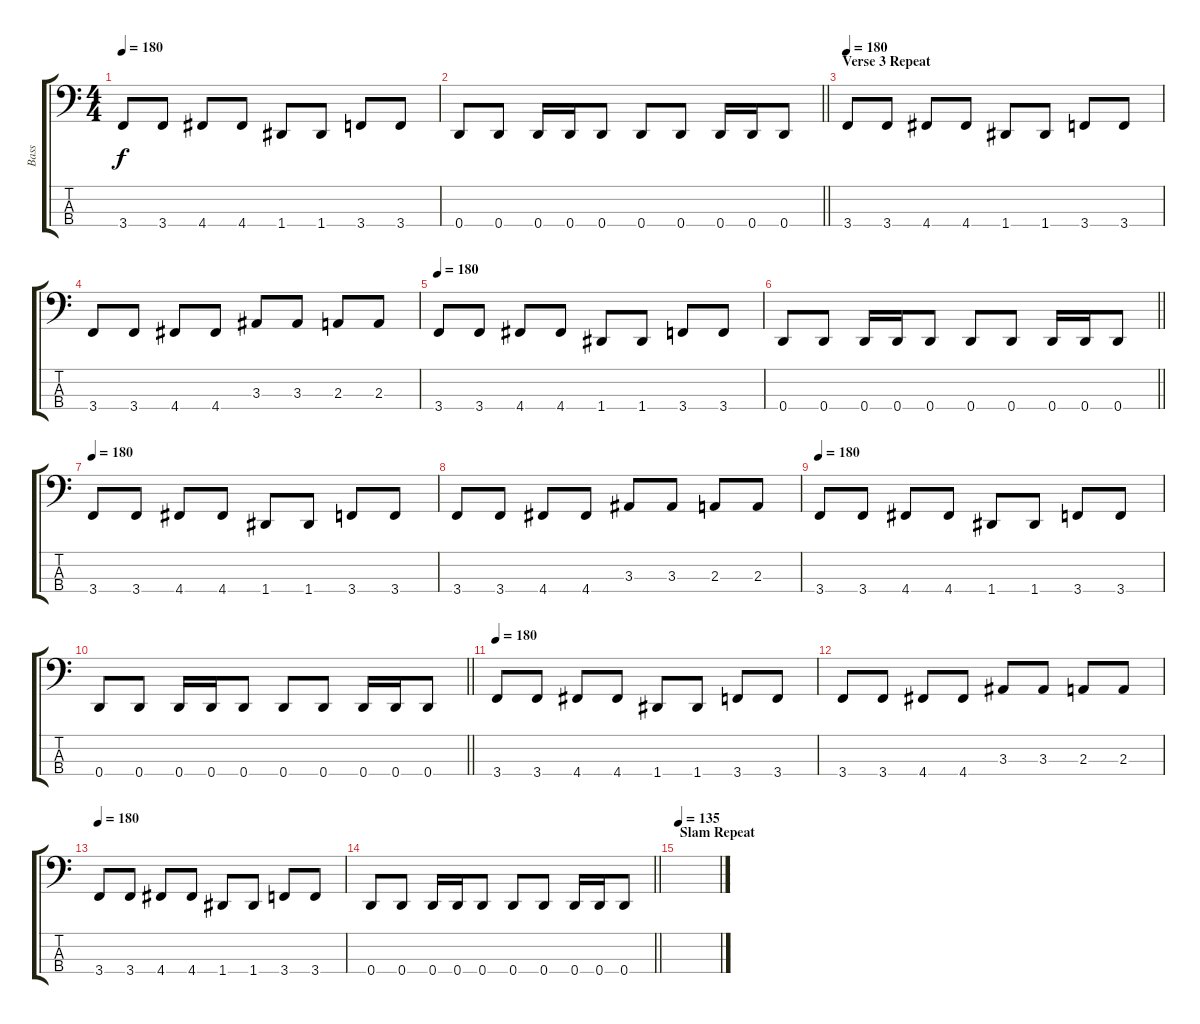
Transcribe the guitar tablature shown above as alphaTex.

\track ("Bass" "Bass") {instrument electricbassfinger}
\staff {score tabs}
\tuning (F2 C2 G1 D1) {hide}
\ts (4 4)
\tempo 180
\clef f4
\ks c
3.4.8{dy f} 3.4.8 4.4.8 4.4.8 1.4.8 1.4.8 3.4.8 3.4.8 |
\barLineRight lightlight
0.4.8 0.4.8 0.4.16 0.4.16 0.4.8 0.4.8 0.4.8 0.4.16 0.4.16 0.4.8 |
\section ("" "Verse 3 Repeat")
\tempo 180
3.4.8 3.4.8 4.4.8 4.4.8 1.4.8 1.4.8 3.4.8 3.4.8 |
3.4.8 3.4.8 4.4.8 4.4.8 3.3.8 3.3.8 2.3.8 2.3.8 |
\tempo 180
3.4.8 3.4.8 4.4.8 4.4.8 1.4.8 1.4.8 3.4.8 3.4.8 |
\barLineRight lightlight
0.4.8 0.4.8 0.4.16 0.4.16 0.4.8 0.4.8 0.4.8 0.4.16 0.4.16 0.4.8 |
\tempo 180
3.4.8 3.4.8 4.4.8 4.4.8 1.4.8 1.4.8 3.4.8 3.4.8 |
3.4.8 3.4.8 4.4.8 4.4.8 3.3.8 3.3.8 2.3.8 2.3.8 |
\tempo 180
3.4.8 3.4.8 4.4.8 4.4.8 1.4.8 1.4.8 3.4.8 3.4.8 |
\barLineRight lightlight
0.4.8 0.4.8 0.4.16 0.4.16 0.4.8 0.4.8 0.4.8 0.4.16 0.4.16 0.4.8 |
\tempo 180
3.4.8 3.4.8 4.4.8 4.4.8 1.4.8 1.4.8 3.4.8 3.4.8 |
3.4.8 3.4.8 4.4.8 4.4.8 3.3.8 3.3.8 2.3.8 2.3.8 |
\tempo 180
3.4.8 3.4.8 4.4.8 4.4.8 1.4.8 1.4.8 3.4.8 3.4.8 |
\barLineRight lightlight
0.4.8 0.4.8 0.4.16 0.4.16 0.4.8 0.4.8 0.4.8 0.4.16 0.4.16 0.4.8 |
\section ("" "Slam Repeat")
\tempo 135
